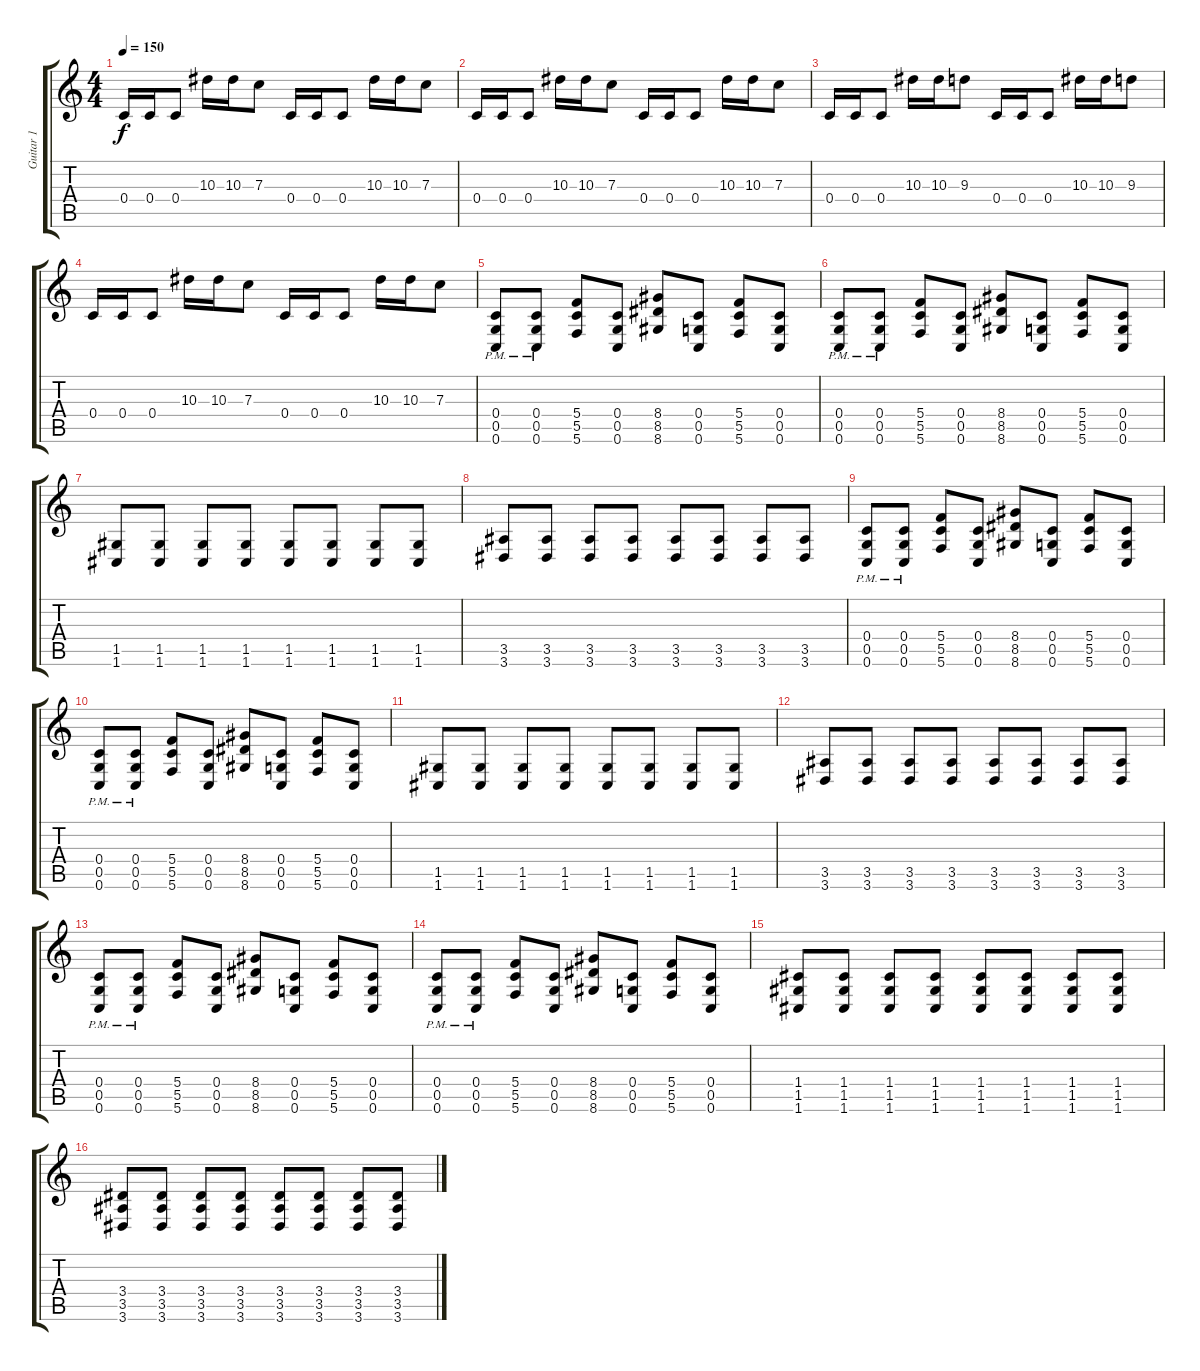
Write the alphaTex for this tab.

\track ("Guitar 1" "Guitar 1") {instrument overdrivenguitar}
\staff {score tabs}
\tuning (D4 A3 F3 C3 G2 C2) {hide}
\ts (4 4)
\tempo 150
\clef g2
\ks c
0.4.16{dy f} 0.4.16 0.4.8 10.3.16 10.3.16 7.3.8 0.4.16 0.4.16 0.4.8 10.3.16 10.3.16 7.3.8 |
0.4.16 0.4.16 0.4.8 10.3.16 10.3.16 7.3.8 0.4.16 0.4.16 0.4.8 10.3.16 10.3.16 7.3.8 |
0.4.16 0.4.16 0.4.8 10.3.16 10.3.16 9.3.8 0.4.16 0.4.16 0.4.8 10.3.16 10.3.16 9.3.8 |
0.4.16 0.4.16 0.4.8 10.3.16 10.3.16 7.3.8 0.4.16 0.4.16 0.4.8 10.3.16 10.3.16 7.3.8 |
(0.4{pm} 0.5{pm} 0.6{pm}).8 (0.4{pm} 0.5{pm} 0.6{pm}).8 (5.4 5.5 5.6).8 (0.4 0.5 0.6).8 (8.4 8.5 8.6).8 (0.4 0.5 0.6).8 (5.4 5.5 5.6).8 (0.4 0.5 0.6).8 |
(0.4{pm} 0.5{pm} 0.6{pm}).8 (0.4{pm} 0.5{pm} 0.6{pm}).8 (5.4 5.5 5.6).8 (0.4 0.5 0.6).8 (8.4 8.5 8.6).8 (0.4 0.5 0.6).8 (5.4 5.5 5.6).8 (0.4 0.5 0.6).8 |
(1.5 1.6).8 (1.5 1.6).8 (1.5 1.6).8 (1.5 1.6).8 (1.5 1.6).8 (1.5 1.6).8 (1.5 1.6).8 (1.5 1.6).8 |
(3.5 3.6).8 (3.5 3.6).8 (3.5 3.6).8 (3.5 3.6).8 (3.5 3.6).8 (3.5 3.6).8 (3.5 3.6).8 (3.5 3.6).8 |
(0.4{pm} 0.5{pm} 0.6{pm}).8 (0.4{pm} 0.5{pm} 0.6{pm}).8 (5.4 5.5 5.6).8 (0.4 0.5 0.6).8 (8.4 8.5 8.6).8 (0.4 0.5 0.6).8 (5.4 5.5 5.6).8 (0.4 0.5 0.6).8 |
(0.4{pm} 0.5{pm} 0.6{pm}).8 (0.4{pm} 0.5{pm} 0.6{pm}).8 (5.4 5.5 5.6).8 (0.4 0.5 0.6).8 (8.4 8.5 8.6).8 (0.4 0.5 0.6).8 (5.4 5.5 5.6).8 (0.4 0.5 0.6).8 |
(1.5 1.6).8 (1.5 1.6).8 (1.5 1.6).8 (1.5 1.6).8 (1.5 1.6).8 (1.5 1.6).8 (1.5 1.6).8 (1.5 1.6).8 |
(3.5 3.6).8 (3.5 3.6).8 (3.5 3.6).8 (3.5 3.6).8 (3.5 3.6).8 (3.5 3.6).8 (3.5 3.6).8 (3.5 3.6).8 |
(0.4{pm} 0.5{pm} 0.6{pm}).8 (0.4{pm} 0.5{pm} 0.6{pm}).8 (5.4 5.5 5.6).8 (0.4 0.5 0.6).8 (8.4 8.5 8.6).8 (0.4 0.5 0.6).8 (5.4 5.5 5.6).8 (0.4 0.5 0.6).8 |
(0.4{pm} 0.5{pm} 0.6{pm}).8 (0.4{pm} 0.5{pm} 0.6{pm}).8 (5.4 5.5 5.6).8 (0.4 0.5 0.6).8 (8.4 8.5 8.6).8 (0.4 0.5 0.6).8 (5.4 5.5 5.6).8 (0.4 0.5 0.6).8 |
(1.4 1.5 1.6).8 (1.4 1.5 1.6).8 (1.4 1.5 1.6).8 (1.4 1.5 1.6).8 (1.4 1.5 1.6).8 (1.4 1.5 1.6).8 (1.4 1.5 1.6).8 (1.4 1.5 1.6).8 |
(3.4 3.5 3.6).8 (3.4 3.5 3.6).8 (3.4 3.5 3.6).8 (3.4 3.5 3.6).8 (3.4 3.5 3.6).8 (3.4 3.5 3.6).8 (3.4 3.5 3.6).8 (3.4 3.5 3.6).8
